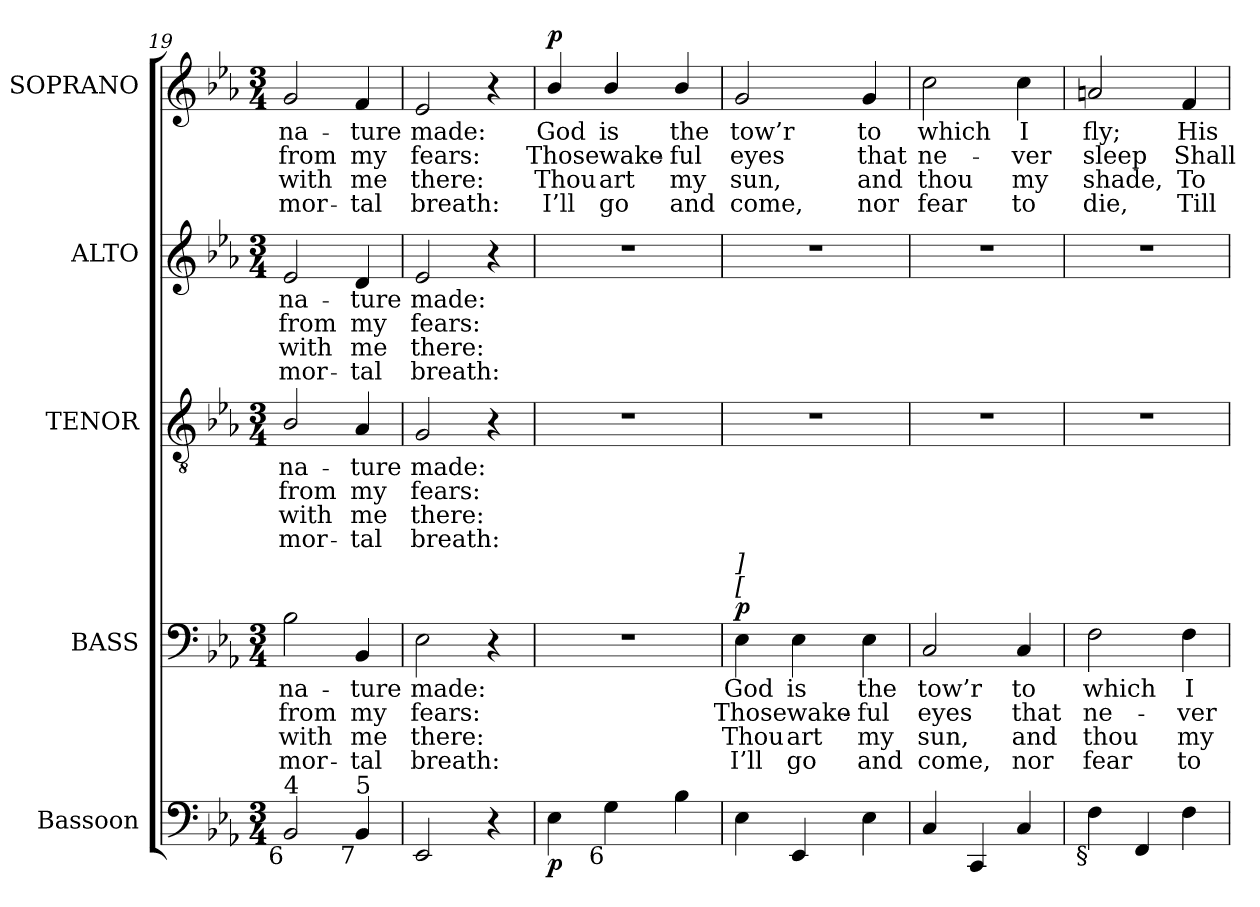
**kern	**dynam	**kern	**text	**text	**text	**text	**dynam	**kern	**text	**text	**text	**text	**kern	**text	**text	**text	**text	**kern	**text	**text	**text	**text	**dynam
*part5	*part5	*part4	*part4	*part4	*part4	*part4	*part4	*part3	*part3	*part3	*part3	*part3	*part2	*part2	*part2	*part2	*part2	*part1	*part1	*part1	*part1	*part1	*part1
*staff5	*staff5	*staff4	*staff4	*staff4	*staff4	*staff4	*staff4	*staff3	*staff3	*staff3	*staff3	*staff3	*staff2	*staff2	*staff2	*staff2	*staff2	*staff1	*staff1	*staff1	*staff1	*staff1	*staff1
*I"Bassoon	*	*I"BASS	*	*	*	*	*	*I"TENOR	*	*	*	*	*I"ALTO	*	*	*	*	*I"SOPRANO	*	*	*	*	*
*I'Bsn.	*	*I'B.	*	*	*	*	*	*I'T.	*	*	*	*	*I'A.	*	*	*	*	*I'S.	*	*	*	*	*
*clefF4	*	*clefF4	*	*	*	*	*	*clefGv2	*	*	*	*	*clefG2	*	*	*	*	*clefG2	*	*	*	*	*
*	*	*	*	*	*	*	*	*ITrd7c12	*	*	*	*	*	*	*	*	*	*	*	*	*	*	*
*k[b-e-a-]	*	*k[b-e-a-]	*	*	*	*	*	*k[b-e-a-]	*	*	*	*	*k[b-e-a-]	*	*	*	*	*k[b-e-a-]	*	*	*	*	*
*E-:	*	*E-:	*	*	*	*	*	*E-:	*	*	*	*	*E-:	*	*	*	*	*E-:	*	*	*	*	*
*M3/4	*	*M3/4	*	*	*	*	*	*M3/4	*	*	*	*	*M3/4	*	*	*	*	*M3/4	*	*	*	*	*
=19	=19	=19	=19	=19	=19	=19	=19	=19	=19	=19	=19	=19	=19	=19	=19	=19	=19	=19	=19	=19	=19	=19	=19
!	!	!	!LO:LY:b:color=#000000	!LO:LY:b:color=#000000	!LO:LY:b:color=#000000	!LO:LY:b:color=#000000	!	!	!	!	!	!	!	!	!	!	!	!	!	!	!	!	!
!	!	!	!	!	!	!	!	!	!LO:LY:b:color=#000000	!LO:LY:b:color=#000000	!LO:LY:b:color=#000000	!LO:LY:b:color=#000000	!	!	!	!	!	!	!	!	!	!	!
!	!	!	!	!	!	!	!	!	!	!	!	!	!	!LO:LY:b:color=#000000	!LO:LY:b:color=#000000	!LO:LY:b:color=#000000	!LO:LY:b:color=#000000	!	!	!	!	!	!
!LO:TX:b:rj:t=6	!	!	!	!	!	!	!	!	!	!	!	!	!	!	!	!	!	!	!	!	!	!	!
!LO:TX:t=4	!	!	!	!	!	!	!	!	!	!	!	!	!	!	!	!	!	!	!	!	!	!	!
!	!	!	!	!	!	!	!	!	!	!	!	!	!	!	!	!	!	!	!LO:LY:b:color=#000000	!LO:LY:b:color=#000000	!LO:LY:b:color=#000000	!LO:LY:b:color=#000000	!
2BB-i/	.	2B-i\	na-	from	with	mor-	.	2BB-i/	na-	from	with	mor-	2e-i/	na-	from	with	mor-	2gi/	na-	from	with	mor-	.
!	!	!	!LO:LY:b:color=#000000	!LO:LY:b:color=#000000	!LO:LY:b:color=#000000	!LO:LY:b:color=#000000	!	!	!	!	!	!	!	!	!	!	!	!	!	!	!	!	!
!	!	!	!	!	!	!	!	!	!LO:LY:b:color=#000000	!LO:LY:b:color=#000000	!LO:LY:b:color=#000000	!LO:LY:b:color=#000000	!	!	!	!	!	!	!	!	!	!	!
!	!	!	!	!	!	!	!	!	!	!	!	!	!	!LO:LY:b:color=#000000	!LO:LY:b:color=#000000	!LO:LY:b:color=#000000	!LO:LY:b:color=#000000	!	!	!	!	!	!
!LO:TX:b:rj:t=7	!	!	!	!	!	!	!	!	!	!	!	!	!	!	!	!	!	!	!	!	!	!	!
!LO:TX:t=5	!	!	!	!	!	!	!	!	!	!	!	!	!	!	!	!	!	!	!	!	!	!	!
!	!	!	!	!	!	!	!	!	!	!	!	!	!	!	!	!	!	!	!LO:LY:b:color=#000000	!LO:LY:b:color=#000000	!LO:LY:b:color=#000000	!LO:LY:b:color=#000000	!
4BB-i/	.	4BB-i/	-ture	my	-me	tal	.	4AA-i/	-ture	my	-me	tal	4di/	-ture	my	-me	tal	4fi/	-ture	my	-me	tal	.
=20	=20	=20	=20	=20	=20	=20	=20	=20	=20	=20	=20	=20	=20	=20	=20	=20	=20	=20	=20	=20	=20	=20	=20
!	!	!	!LO:LY:b:color=#000000	!LO:LY:b:color=#000000	!LO:LY:b:color=#000000	!LO:LY:b:color=#000000	!	!	!	!	!	!	!	!	!	!	!	!	!	!	!	!	!
!	!	!	!	!	!	!	!	!	!LO:LY:b:color=#000000	!LO:LY:b:color=#000000	!LO:LY:b:color=#000000	!LO:LY:b:color=#000000	!	!	!	!	!	!	!	!	!	!	!
!	!	!	!	!	!	!	!	!	!	!	!	!	!	!LO:LY:b:color=#000000	!LO:LY:b:color=#000000	!LO:LY:b:color=#000000	!LO:LY:b:color=#000000	!	!	!	!	!	!
!	!	!	!	!	!	!	!	!	!	!	!	!	!	!	!	!	!	!	!LO:LY:b:color=#000000	!LO:LY:b:color=#000000	!LO:LY:b:color=#000000	!LO:LY:b:color=#000000	!
2EE-i/	.	2E-i\	made:	fears:	there:	breath:	.	2GGi/	made:	fears:	there:	breath:	2e-i/	made:	fears:	there:	breath:	2e-i/	made:	fears:	there:	breath:	.
4r	.	4r	.	.	.	.	.	4r	.	.	.	.	4r	.	.	.	.	4r	.	.	.	.	.
=21	=21	=21	=21	=21	=21	=21	=21	=21	=21	=21	=21	=21	=21	=21	=21	=21	=21	=21	=21	=21	=21	=21	=21
!	!	!LO:N:vis=1	!	!	!	!	!	!LO:N:vis=1	!	!	!	!	!LO:N:vis=1	!	!	!	!	!	!	!	!	!	!
!	!	!	!	!	!	!	!	!	!	!	!	!	!	!	!	!	!	!	!LO:LY:b:color=#000000	!LO:LY:b:color=#000000	!LO:LY:b:color=#000000	!LO:LY:b:color=#000000	!
4E-i\	p	2.r	.	.	.	.	.	2.r	.	.	.	.	2.r	.	.	.	.	4b-i/	God	Those	Thou	I’ll	p
!LO:TX:b:rj:t=6	!	!	!	!	!	!	!	!	!	!	!	!	!	!	!	!	!	!	!	!	!	!	!
!	!	!	!	!	!	!	!	!	!	!	!	!	!	!	!	!	!	!	!LO:LY:b:color=#000000	!LO:LY:b:color=#000000	!LO:LY:b:color=#000000	!LO:LY:b:color=#000000	!
4Gi\	.	.	.	.	.	.	.	.	.	.	.	.	.	.	.	.	.	4b-i/	is	wake-	art	go	.
!	!	!	!	!	!	!	!	!	!	!	!	!	!	!	!	!	!	!	!LO:LY:b:color=#000000	!LO:LY:b:color=#000000	!LO:LY:b:color=#000000	!LO:LY:b:color=#000000	!
4B-i\	.	.	.	.	.	.	.	.	.	.	.	.	.	.	.	.	.	4b-i/	the	-ful	my	and	.
=22	=22	=22	=22	=22	=22	=22	=22	=22	=22	=22	=22	=22	=22	=22	=22	=22	=22	=22	=22	=22	=22	=22	=22
!	!	!	!LO:LY:b:color=#000000	!LO:LY:b:color=#000000	!LO:LY:b:color=#000000	!LO:LY:b:color=#000000	!	!LO:N:vis=1	!	!	!	!	!LO:N:vis=1	!	!	!	!	!	!	!	!	!	!
!	!	!LO:TX:a:i:t=[	!	!	!	!	!	!	!	!	!	!	!	!	!	!	!	!	!	!	!	!	!
!	!	!LO:TX:a:i:t=]	!	!	!	!	!	!	!	!	!	!	!	!	!	!	!	!	!	!	!	!	!
!	!	!	!	!	!	!	!	!	!	!	!	!	!	!	!	!	!	!	!LO:LY:b:color=#000000	!LO:LY:b:color=#000000	!LO:LY:b:color=#000000	!LO:LY:b:color=#000000	!
4E-i\	.	4E-i\	God	Those	Thou	I’ll	p	2.r	.	.	.	.	2.r	.	.	.	.	2gi/	tow’r	eyes	sun,	come,	.
!	!	!	!LO:LY:b:color=#000000	!LO:LY:b:color=#000000	!LO:LY:b:color=#000000	!LO:LY:b:color=#000000	!	!	!	!	!	!	!	!	!	!	!	!	!	!	!	!	!
4EE-i/	.	4E-i\	is	wake-	art	go	.	.	.	.	.	.	.	.	.	.	.	.	.	.	.	.	.
!	!	!	!LO:LY:b:color=#000000	!LO:LY:b:color=#000000	!LO:LY:b:color=#000000	!LO:LY:b:color=#000000	!	!	!	!	!	!	!	!	!	!	!	!	!	!	!	!	!
!	!	!	!	!	!	!	!	!	!	!	!	!	!	!	!	!	!	!	!LO:LY:b:color=#000000	!LO:LY:b:color=#000000	!LO:LY:b:color=#000000	!LO:LY:b:color=#000000	!
4E-i\	.	4E-i\	the	-ful	my	and	.	.	.	.	.	.	.	.	.	.	.	4gi/	to	that	and	nor	.
=23	=23	=23	=23	=23	=23	=23	=23	=23	=23	=23	=23	=23	=23	=23	=23	=23	=23	=23	=23	=23	=23	=23	=23
!	!	!	!LO:LY:b:color=#000000	!LO:LY:b:color=#000000	!LO:LY:b:color=#000000	!LO:LY:b:color=#000000	!	!LO:N:vis=1	!	!	!	!	!LO:N:vis=1	!	!	!	!	!	!	!	!	!	!
!	!	!	!	!	!	!	!	!	!	!	!	!	!	!	!	!	!	!	!LO:LY:b:color=#000000	!LO:LY:b:color=#000000	!LO:LY:b:color=#000000	!LO:LY:b:color=#000000	!
4Ci/	.	2Ci/	tow’r	eyes	sun,	come,	.	2.r	.	.	.	.	2.r	.	.	.	.	2cci\	which	ne-	thou	fear	.
4CCi/	.	.	.	.	.	.	.	.	.	.	.	.	.	.	.	.	.	.	.	.	.	.	.
!	!	!	!LO:LY:b:color=#000000	!LO:LY:b:color=#000000	!LO:LY:b:color=#000000	!LO:LY:b:color=#000000	!	!	!	!	!	!	!	!	!	!	!	!	!	!	!	!	!
!	!	!	!	!	!	!	!	!	!	!	!	!	!	!	!	!	!	!	!LO:LY:b:color=#000000	!LO:LY:b:color=#000000	!LO:LY:b:color=#000000	!LO:LY:b:color=#000000	!
4Ci/	.	4Ci/	to	that	and	nor	.	.	.	.	.	.	.	.	.	.	.	4cci\	I	-ver	my	to	.
=24	=24	=24	=24	=24	=24	=24	=24	=24	=24	=24	=24	=24	=24	=24	=24	=24	=24	=24	=24	=24	=24	=24	=24
!	!	!	!LO:LY:b:color=#000000	!LO:LY:b:color=#000000	!LO:LY:b:color=#000000	!LO:LY:b:color=#000000	!	!LO:N:vis=1	!	!	!	!	!LO:N:vis=1	!	!	!	!	!	!	!	!	!	!
!LO:TX:b:rj:t=§	!	!	!	!	!	!	!	!	!	!	!	!	!	!	!	!	!	!	!	!	!	!	!
!	!	!	!	!	!	!	!	!	!	!	!	!	!	!	!	!	!	!	!LO:LY:b:color=#000000	!LO:LY:b:color=#000000	!LO:LY:b:color=#000000	!LO:LY:b:color=#000000	!
4Fi\	.	2Fi\	which	ne-	thou	fear	.	2.r	.	.	.	.	2.r	.	.	.	.	2ani/	fly;	sleep	shade,	die,	.
4FFi/	.	.	.	.	.	.	.	.	.	.	.	.	.	.	.	.	.	.	.	.	.	.	.
!	!	!	!LO:LY:b:color=#000000	!LO:LY:b:color=#000000	!LO:LY:b:color=#000000	!LO:LY:b:color=#000000	!	!	!	!	!	!	!	!	!	!	!	!	!	!	!	!	!
!	!	!	!	!	!	!	!	!	!	!	!	!	!	!	!	!	!	!	!LO:LY:b:color=#000000	!LO:LY:b:color=#000000	!LO:LY:b:color=#000000	!LO:LY:b:color=#000000	!
4Fi\	.	4Fi\	I	-ver	my	to	.	.	.	.	.	.	.	.	.	.	.	4fi/	His	Shall	To	Till	.
=	=	=	=	=	=	=	=	=	=	=	=	=	=	=	=	=	=	=	=	=	=	=	=
*-	*-	*-	*-	*-	*-	*-	*-	*-	*-	*-	*-	*-	*-	*-	*-	*-	*-	*-	*-	*-	*-	*-	*-
